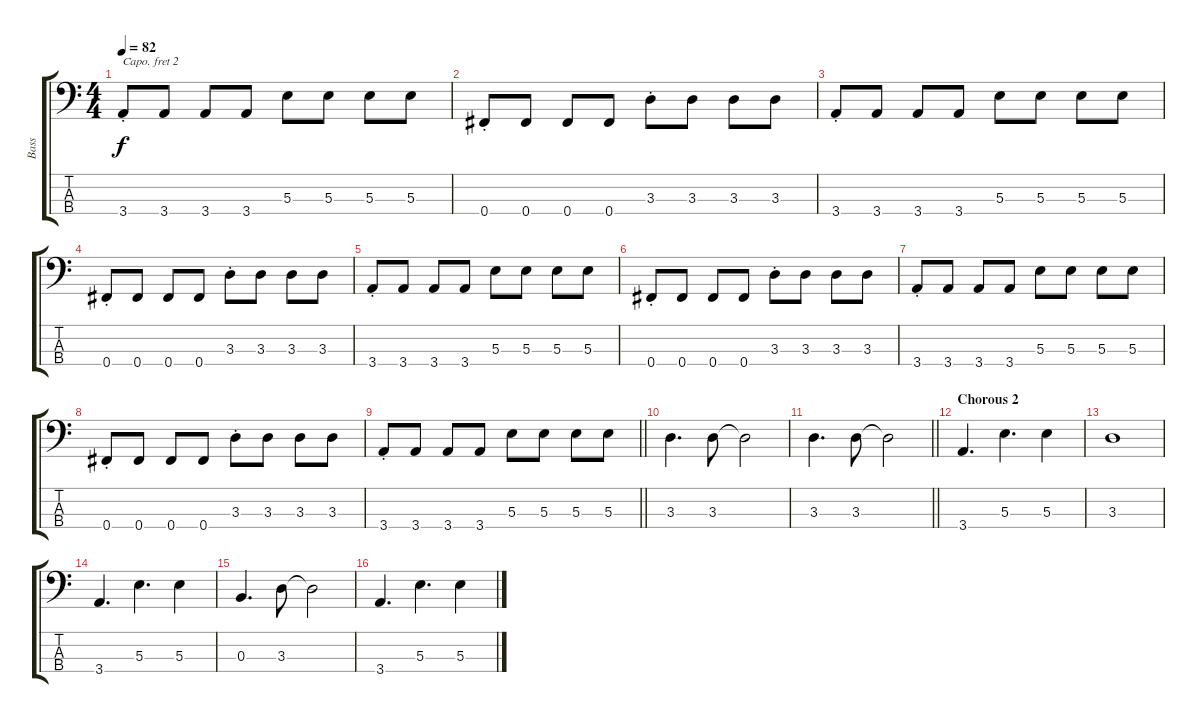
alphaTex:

\track ("Bass" "Bass") {instrument electricbassfinger}
\staff {score tabs}
\capo 2
\tuning (G2 D2 A1 E1) {hide}
\ts (4 4)
\tempo 82
\clef f4
\ks c
3.4{st}.8{dy f} 3.4.8 3.4.8 3.4.8 5.3.8 5.3.8 5.3.8 5.3.8 |
0.4{st}.8 0.4.8 0.4.8 0.4.8 3.3{st}.8 3.3.8 3.3.8 3.3.8 |
3.4{st}.8 3.4.8 3.4.8 3.4.8 5.3.8 5.3.8 5.3.8 5.3.8 |
0.4{st}.8 0.4.8 0.4.8 0.4.8 3.3{st}.8 3.3.8 3.3.8 3.3.8 |
3.4{st}.8 3.4.8 3.4.8 3.4.8 5.3.8 5.3.8 5.3.8 5.3.8 |
0.4{st}.8 0.4.8 0.4.8 0.4.8 3.3{st}.8 3.3.8 3.3.8 3.3.8 |
3.4{st}.8 3.4.8 3.4.8 3.4.8 5.3.8 5.3.8 5.3.8 5.3.8 |
0.4{st}.8 0.4.8 0.4.8 0.4.8 3.3{st}.8 3.3.8 3.3.8 3.3.8 |
\barLineRight lightlight
3.4{st}.8 3.4.8 3.4.8 3.4.8 5.3.8 5.3.8 5.3.8 5.3.8 |
\section ("" "")
3.3.4{d} 3.3.8 3.3{t}.2 |
\barLineRight lightlight
3.3.4{d} 3.3.8 3.3{t}.2 |
\section ("" "Chorous 2")
3.4.4{d} 5.3.4{d} 5.3.4 |
3.3.1 |
3.4.4{d} 5.3.4{d} 5.3.4 |
0.3.4{d} 3.3.8 3.3{t}.2 |
3.4.4{d} 5.3.4{d} 5.3.4
